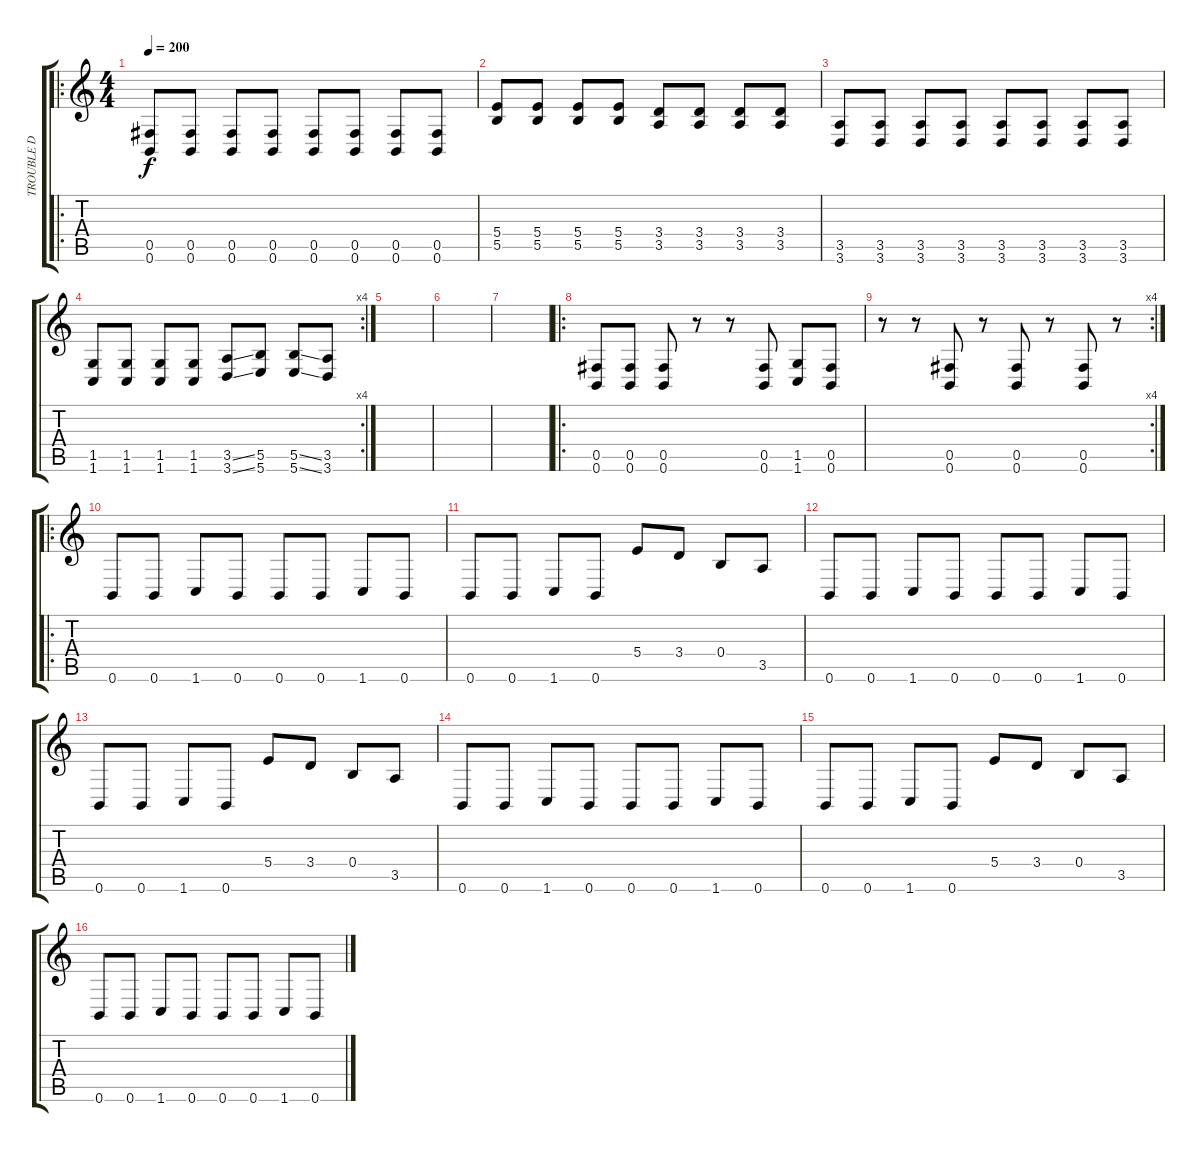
\track ("TROUBLE D" "TROUBLE D") {instrument electricbassfinger}
\staff {score tabs}
\tuning (Db4 Ab3 E3 B2 Gb2 B1) {hide}
\ro
\ts (4 4)
\tempo 200
\clef g2
\ks c
(0.5 0.6).8{dy f} (0.5 0.6).8 (0.5 0.6).8 (0.5 0.6).8 (0.5 0.6).8 (0.5 0.6).8 (0.5 0.6).8 (0.5 0.6).8 |
(5.4 5.5).8 (5.4 5.5).8 (5.4 5.5).8 (5.4 5.5).8 (3.4 3.5).8 (3.4 3.5).8 (3.4 3.5).8 (3.4 3.5).8 |
(3.5 3.6).8 (3.5 3.6).8 (3.5 3.6).8 (3.5 3.6).8 (3.5 3.6).8 (3.5 3.6).8 (3.5 3.6).8 (3.5 3.6).8 |
\rc 4
(1.5 1.6).8 (1.5 1.6).8 (1.5 1.6).8 (1.5 1.6).8 (3.5{ss} 3.6{ss}).8 (5.5 5.6).8 (5.5{ss} 5.6{ss}).8 (3.5 3.6).8 |
|
|
|
\ro
(0.5 0.6).8 (0.5 0.6).8 (0.5 0.6).8 r.8 r.8 (0.5 0.6).8 (1.5 1.6).8 (0.5 0.6).8 |
\rc 4
r.8 r.8 (0.5 0.6).8 r.8 (0.5 0.6).8 r.8 (0.5 0.6).8 r.8 |
\ro
0.6.8 0.6.8 1.6.8 0.6.8 0.6.8 0.6.8 1.6.8 0.6.8 |
0.6.8 0.6.8 1.6.8 0.6.8 5.4.8 3.4.8 0.4.8 3.5.8 |
0.6.8 0.6.8 1.6.8 0.6.8 0.6.8 0.6.8 1.6.8 0.6.8 |
0.6.8 0.6.8 1.6.8 0.6.8 5.4.8 3.4.8 0.4.8 3.5.8 |
0.6.8 0.6.8 1.6.8 0.6.8 0.6.8 0.6.8 1.6.8 0.6.8 |
0.6.8 0.6.8 1.6.8 0.6.8 5.4.8 3.4.8 0.4.8 3.5.8 |
0.6.8 0.6.8 1.6.8 0.6.8 0.6.8 0.6.8 1.6.8 0.6.8
